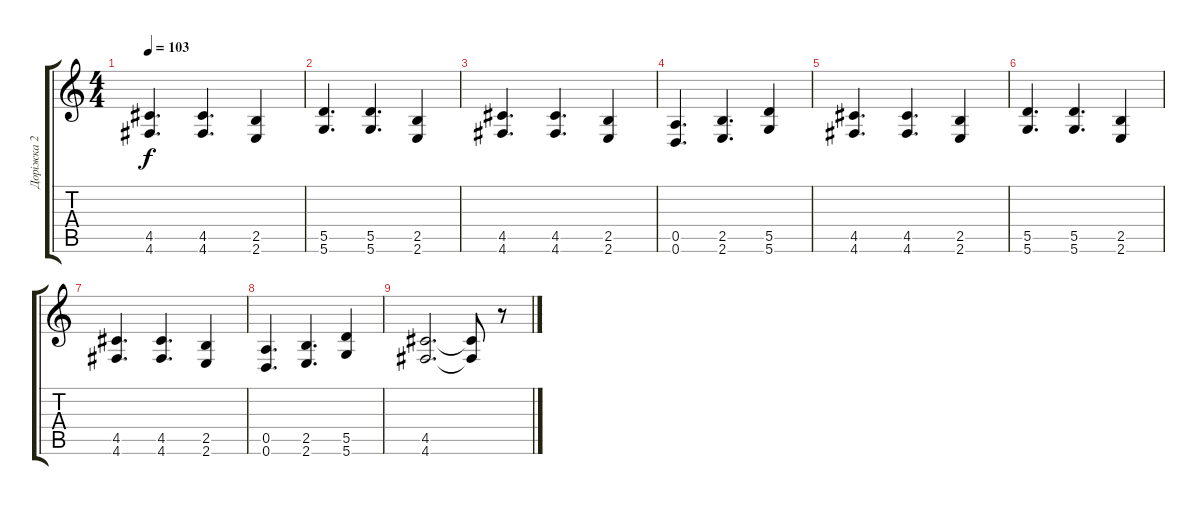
\track ("Доріжка 2" "Доріжка 2") {instrument distortionguitar}
\staff {score tabs}
\tuning (E4 B3 G3 D3 A2 D2) {hide}
\ts (4 4)
\tempo 103
\clef g2
\ks c
(4.5 4.6).4{d dy f} (4.5 4.6).4{d} (2.5 2.6).4 |
(5.5 5.6).4{d} (5.5 5.6).4{d} (2.5 2.6).4 |
(4.5 4.6).4{d} (4.5 4.6).4{d} (2.5 2.6).4 |
(0.5 0.6).4{d} (2.5 2.6).4{d} (5.5 5.6).4 |
(4.5 4.6).4{d} (4.5 4.6).4{d} (2.5 2.6).4 |
(5.5 5.6).4{d} (5.5 5.6).4{d} (2.5 2.6).4 |
(4.5 4.6).4{d} (4.5 4.6).4{d} (2.5 2.6).4 |
(0.5 0.6).4{d} (2.5 2.6).4{d} (5.5 5.6).4 |
(4.5 4.6).2{d} (4.5{t} 4.6{t}).8 r.8
